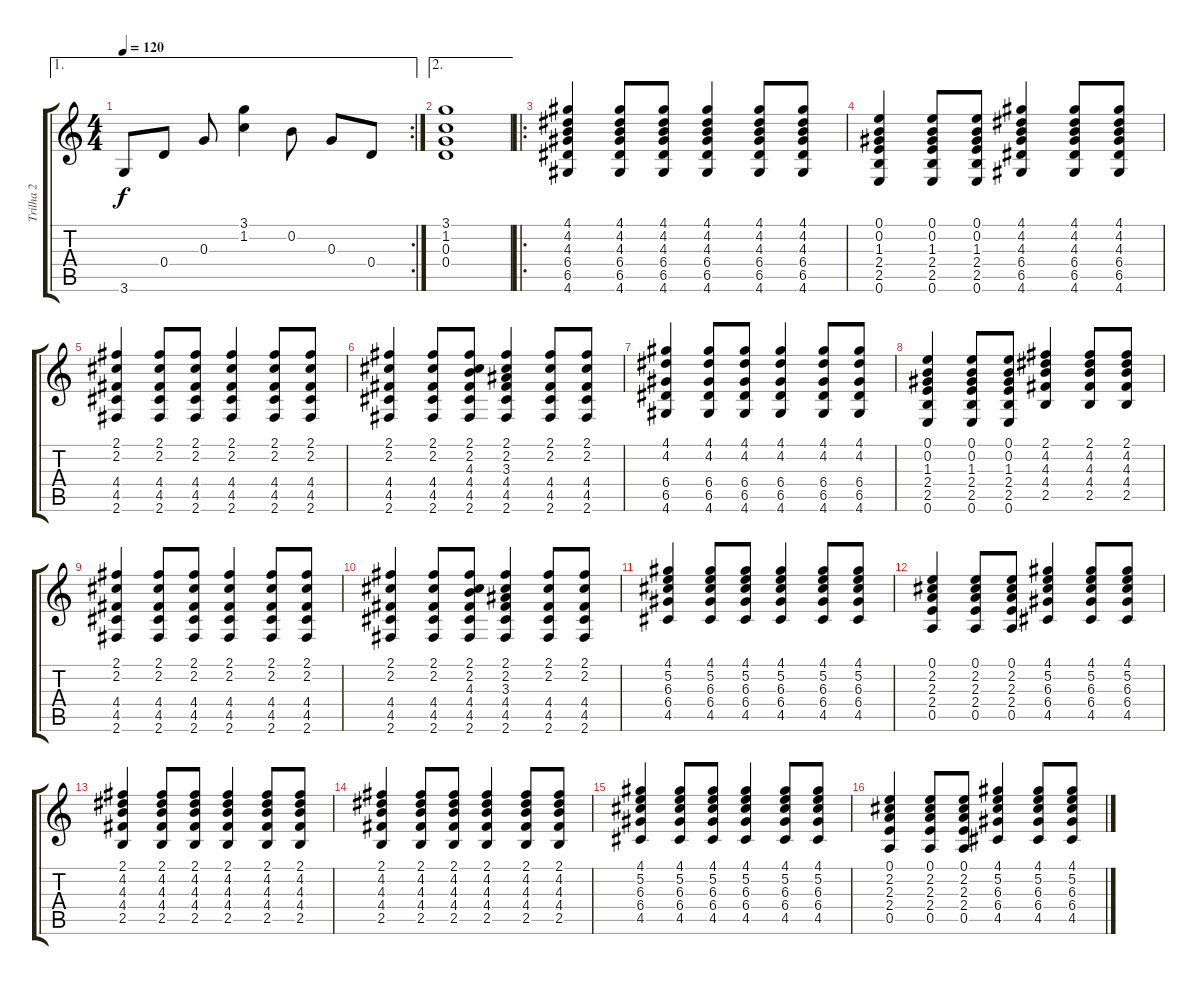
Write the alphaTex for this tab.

\track ("Trilha 2" "Trilha 2") {instrument acousticguitarsteel}
\staff {score tabs}
\tuning (E4 B3 G3 D3 A2 E2) {hide}
\ae 1
\rc 2
\ts (4 4)
\tempo 120
\clef g2
\ks c
3.6.8{dy f} 0.4.8 0.3.8 (3.1 1.2).4 0.2.8 0.3.8 0.4.8 |
\ae 2
(3.1 1.2 0.3 0.4).1 |
\ro
(4.1 4.2 4.3 6.4 6.5 4.6).4 (4.1 4.2 4.3 6.4 6.5 4.6).8 (4.1 4.2 4.3 6.4 6.5 4.6).8 (4.1 4.2 4.3 6.4 6.5 4.6).4 (4.1 4.2 4.3 6.4 6.5 4.6).8 (4.1 4.2 4.3 6.4 6.5 4.6).8 |
(0.1 0.2 1.3 2.4 2.5 0.6).4 (0.1 0.2 1.3 2.4 2.5 0.6).8 (0.1 0.2 1.3 2.4 2.5 0.6).8 (4.1 4.2 4.3 6.4 6.5 4.6).4 (4.1 4.2 4.3 6.4 6.5 4.6).8 (4.1 4.2 4.3 6.4 6.5 4.6).8 |
(2.1 2.2 4.4 4.5 2.6).4 (2.1 2.2 4.4 4.5 2.6).8 (2.1 2.2 4.4 4.5 2.6).8 (2.1 2.2 4.4 4.5 2.6).4 (2.1 2.2 4.4 4.5 2.6).8 (2.1 2.2 4.4 4.5 2.6).8 |
(2.1 2.2 4.4 4.5 2.6).4 (2.1 2.2 4.4 4.5 2.6).8 (2.1 2.2 4.3 4.4 4.5 2.6).8 (2.1 2.2 3.3 4.4 4.5 2.6).4 (2.1 2.2 4.4 4.5 2.6).8 (2.1 2.2 4.4 4.5 2.6).8 |
(4.1 4.2 6.4 6.5 4.6).4 (4.1 4.2 6.4 6.5 4.6).8 (4.1 4.2 6.4 6.5 4.6).8 (4.1 4.2 6.4 6.5 4.6).4 (4.1 4.2 6.4 6.5 4.6).8 (4.1 4.2 6.4 6.5 4.6).8 |
(0.1 0.2 1.3 2.4 2.5 0.6).4 (0.1 0.2 1.3 2.4 2.5 0.6).8 (0.1 0.2 1.3 2.4 2.5 0.6).8 (2.1 4.2 4.3 4.4 2.5).4 (2.1 4.2 4.3 4.4 2.5).8 (2.1 4.2 4.3 4.4 2.5).8 |
(2.1 2.2 4.4 4.5 2.6).4 (2.1 2.2 4.4 4.5 2.6).8 (2.1 2.2 4.4 4.5 2.6).8 (2.1 2.2 4.4 4.5 2.6).4 (2.1 2.2 4.4 4.5 2.6).8 (2.1 2.2 4.4 4.5 2.6).8 |
(2.1 2.2 4.4 4.5 2.6).4 (2.1 2.2 4.4 4.5 2.6).8 (2.1 2.2 4.3 4.4 4.5 2.6).8 (2.1 2.2 3.3 4.4 4.5 2.6).4 (2.1 2.2 4.4 4.5 2.6).8 (2.1 2.2 4.4 4.5 2.6).8 |
(4.1 5.2 6.3 6.4 4.5).4 (4.1 5.2 6.3 6.4 4.5).8 (4.1 5.2 6.3 6.4 4.5).8 (4.1 5.2 6.3 6.4 4.5).4 (4.1 5.2 6.3 6.4 4.5).8 (4.1 5.2 6.3 6.4 4.5).8 |
(0.1 2.2 2.3 2.4 0.5).4 (0.1 2.2 2.3 2.4 0.5).8 (0.1 2.2 2.3 2.4 0.5).8 (4.1 5.2 6.3 6.4 4.5).4 (4.1 5.2 6.3 6.4 4.5).8 (4.1 5.2 6.3 6.4 4.5).8 |
(2.1 4.2 4.3 4.4 2.5).4 (2.1 4.2 4.3 4.4 2.5).8 (2.1 4.2 4.3 4.4 2.5).8 (2.1 4.2 4.3 4.4 2.5).4 (2.1 4.2 4.3 4.4 2.5).8 (2.1 4.2 4.3 4.4 2.5).8 |
(2.1 4.2 4.3 4.4 2.5).4 (2.1 4.2 4.3 4.4 2.5).8 (2.1 4.2 4.3 4.4 2.5).8 (2.1 4.2 4.3 4.4 2.5).4 (2.1 4.2 4.3 4.4 2.5).8 (2.1 4.2 4.3 4.4 2.5).8 |
(4.1 5.2 6.3 6.4 4.5).4 (4.1 5.2 6.3 6.4 4.5).8 (4.1 5.2 6.3 6.4 4.5).8 (4.1 5.2 6.3 6.4 4.5).4 (4.1 5.2 6.3 6.4 4.5).8 (4.1 5.2 6.3 6.4 4.5).8 |
(0.1 2.2 2.3 2.4 0.5).4 (0.1 2.2 2.3 2.4 0.5).8 (0.1 2.2 2.3 2.4 0.5).8 (4.1 5.2 6.3 6.4 4.5).4 (4.1 5.2 6.3 6.4 4.5).8 (4.1 5.2 6.3 6.4 4.5).8
